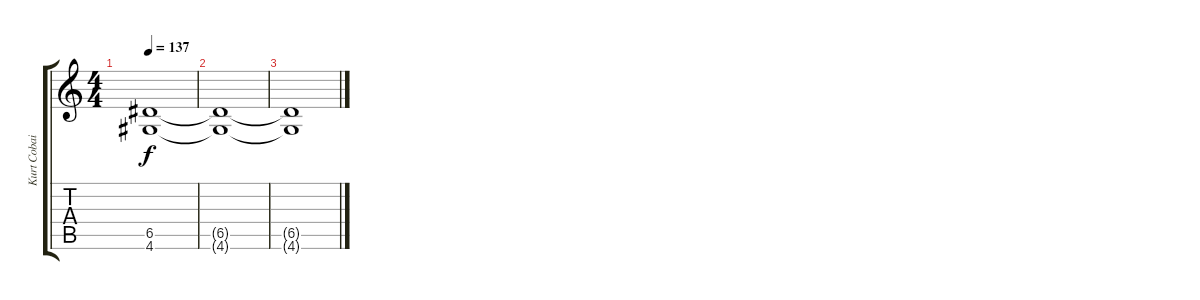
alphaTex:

\track ("Kurt Cobain Disto" "Kurt Cobai") {instrument distortionguitar}
\staff {score tabs}
\tuning (E4 B3 G3 D3 A2 E2) {hide}
\ts (4 4)
\tempo 137
\clef g2
\ks c
(6.5{t} 4.6{t}).1{dy f} |
(6.5{t} 4.6{t}).1 |
(6.5{t} 4.6{t}).1
